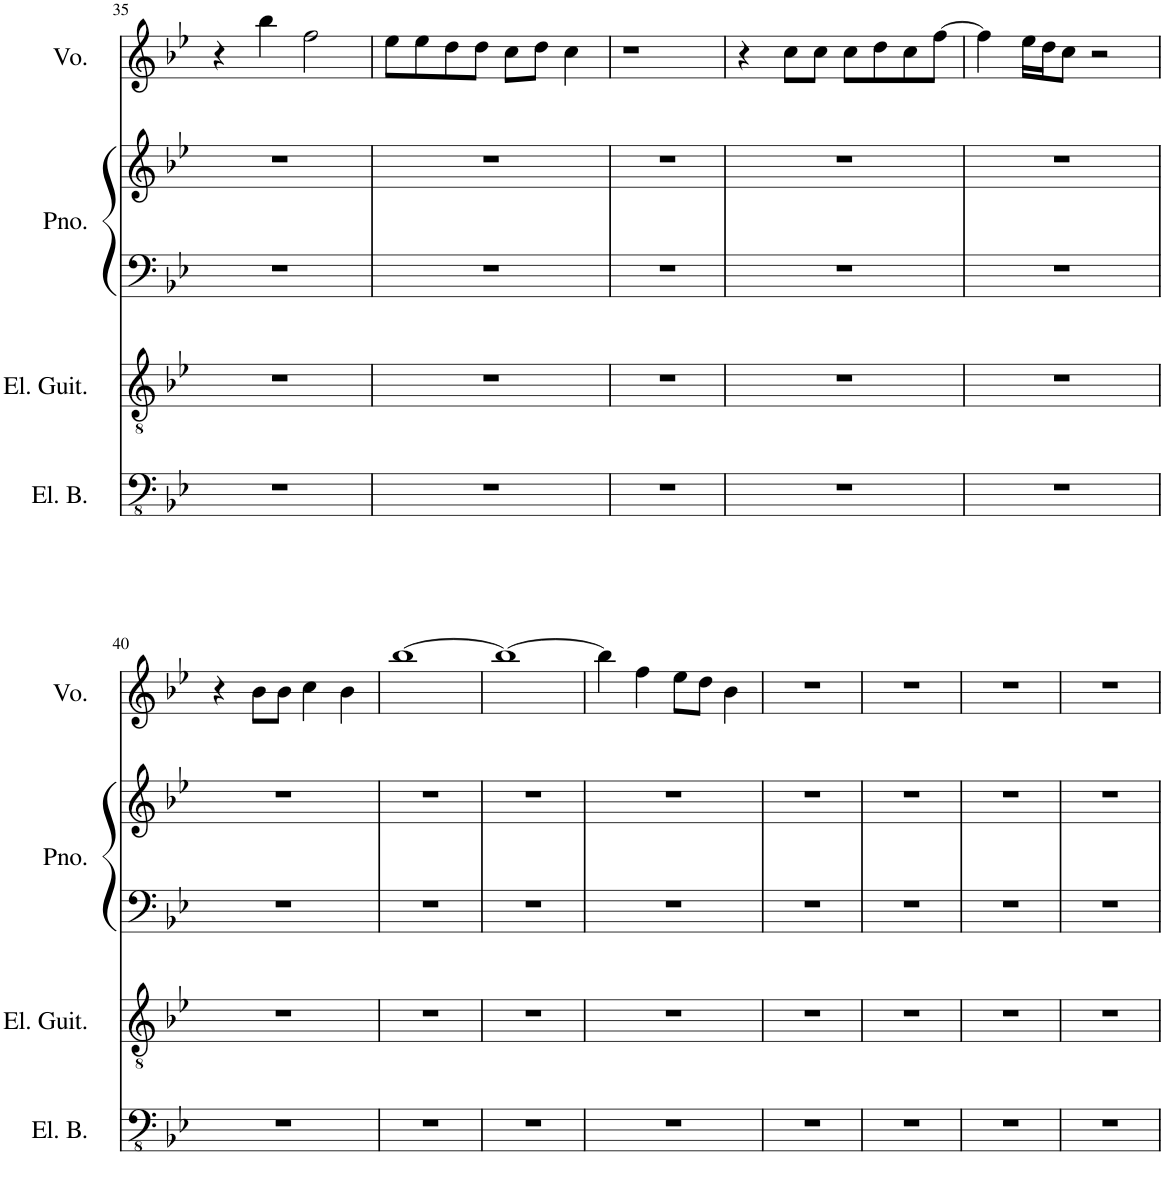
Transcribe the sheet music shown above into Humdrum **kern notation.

**kern	**kern	**kern	**kern	**kern
*part4	*part3	*part2	*part2	*part1
*staff5	*staff4	*staff3	*staff2	*staff1
*I"Electric Bass	*I"Electric Guitar	*I"Piano	*	*I"Voice
*I'El. B.	*I'El. Guit.	*I'Pno.	*	*I'Vo.
!!LO:PB:g=z
*clefFv4	*clefGv2	*clefF4	*clefG2	*clefG2
*k[b-e-]	*k[b-e-]	*k[b-e-]	*k[b-e-]	*k[b-e-]
*M4/4	*M4/4	*M4/4	*M4/4	*M4/4
=35	=35	=35	=35	=35
1r	1r	1r	1r	4r
.	.	.	.	4bb-\
.	.	.	.	2ff\
=36	=36	=36	=36	=36
1r	1r	1r	1r	8ee-\L
.	.	.	.	8ee-\
.	.	.	.	8dd\
.	.	.	.	8dd\J
.	.	.	.	8cc\L
.	.	.	.	8dd\J
.	.	.	.	4cc\
=37	=37	=37	=37	=37
1r	1r	1r	1r	1r
=38	=38	=38	=38	=38
1r	1r	1r	1r	4r
.	.	.	.	8cc\L
.	.	.	.	8cc\J
.	.	.	.	8cc\L
.	.	.	.	8dd\
.	.	.	.	8cc\
.	.	.	.	[8ff\J
=39	=39	=39	=39	=39
1r	1r	1r	1r	4ff\]
.	.	.	.	16ee-\LL
.	.	.	.	16dd\J
.	.	.	.	8cc\J
.	.	.	.	2r
!!LO:LB:g=z
=40	=40	=40	=40	=40
1r	1r	1r	1r	4r
.	.	.	.	8b-\L
.	.	.	.	8b-\J
.	.	.	.	4cc\
.	.	.	.	4b-\
=41	=41	=41	=41	=41
1r	1r	1r	1r	[1bb-
=42	=42	=42	=42	=42
1r	1r	1r	1r	1bb-_
=43	=43	=43	=43	=43
1r	1r	1r	1r	4bb-\]
.	.	.	.	4ff\
.	.	.	.	8ee-\L
.	.	.	.	8dd\J
.	.	.	.	4b-\
=44	=44	=44	=44	=44
1r	1r	1r	1r	1r
=45	=45	=45	=45	=45
1r	1r	1r	1r	1r
=46	=46	=46	=46	=46
1r	1r	1r	1r	1r
=47	=47	=47	=47	=47
1r	1r	1r	1r	1r
=	=	=	=	=
*-	*-	*-	*-	*-
